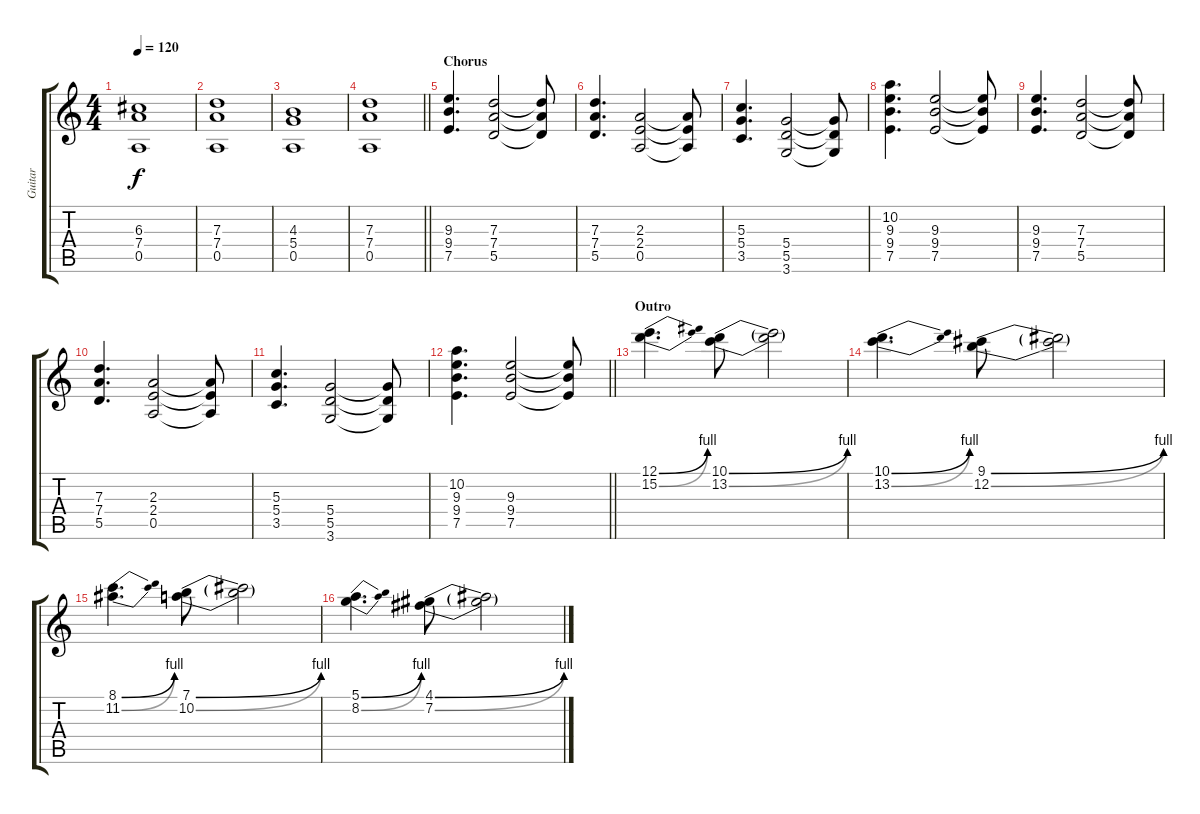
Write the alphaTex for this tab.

\track ("Guitar" "Guitar") {instrument distortionguitar}
\staff {score tabs}
\tuning (E4 B3 G3 D3 A2 E2) {hide}
\ts (4 4)
\tempo 120
\clef g2
\ks c
(6.3 7.4 0.5).1{dy f} |
(7.3 7.4 0.5).1 |
(4.3 5.4 0.5).1 |
\barLineRight lightlight
(7.3 7.4 0.5).1 |
\section ("" "Chorus")
(9.3 9.4 7.5).4{d} (7.3 7.4 5.5).2 (7.3{t} 7.4{t} 5.5{t}).8 |
(7.3 7.4 5.5).4{d} (2.3 2.4 0.5).2 (2.3{t} 2.4{t} 0.5{t}).8 |
(5.3 5.4 3.5).4{d} (5.4 5.5 3.6).2 (5.4{t} 5.5{t} 3.6{t}).8 |
(10.2 9.3 9.4 7.5).4{d} (9.3 9.4 7.5).2 (9.3{t} 9.4{t} 7.5{t}).8 |
(9.3 9.4 7.5).4{d} (7.3 7.4 5.5).2 (7.3{t} 7.4{t} 5.5{t}).8 |
(7.3 7.4 5.5).4{d} (2.3 2.4 0.5).2 (2.3{t} 2.4{t} 0.5{t}).8 |
(5.3 5.4 3.5).4{d} (5.4 5.5 3.6).2 (5.4{t} 5.5{t} 3.6{t}).8 |
\barLineRight lightlight
(10.2 9.3 9.4 7.5).4{d} (9.3 9.4 7.5).2 (9.3{t} 9.4{t} 7.5{t}).8 |
\section ("" "Outro")
(12.1{be (bend 0 0 60 4)} 15.2{be (bend 0 0 60 4)}).4{d} (10.1{be (bend 0 0 60 4)} 13.2{be (bend 0 0 60 4)}).8 (10.1{t} 13.2{t}).2 |
(10.1{be (bend 0 0 60 4)} 13.2{be (bend 0 0 60 4)}).4{d} (9.1{be (bend 0 0 60 4)} 12.2{be (bend 0 0 60 4)}).8 (9.1{t} 12.2{t}).2 |
(8.1{be (bend 0 0 60 4)} 11.2{be (bend 0 0 60 4)}).4{d} (7.1{be (bend 0 0 60 4)} 10.2{be (bend 0 0 60 4)}).8 (7.1{t} 10.2{t}).2 |
(5.1{be (bend 0 0 60 4)} 8.2{be (bend 0 0 60 4)}).4{d} (4.1{be (bend 0 0 60 4)} 7.2{be (bend 0 0 60 4)}).8 (4.1{t} 7.2{t}).2
